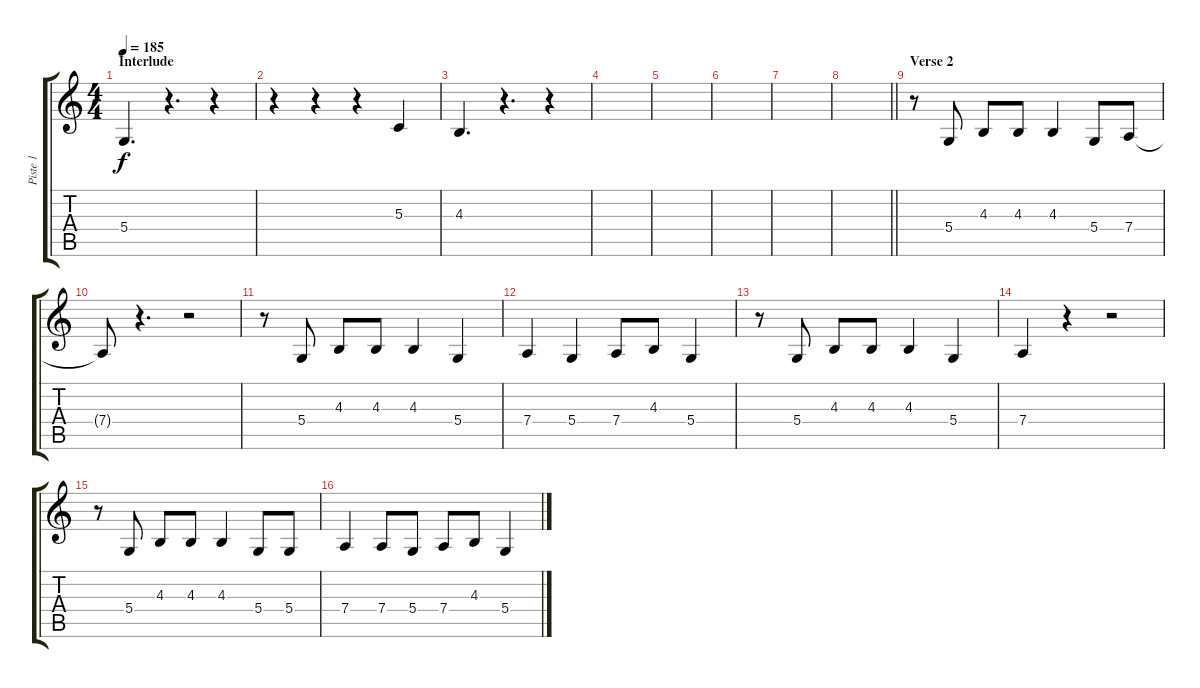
\track ("Piste 1" "Piste 1") {instrument altosax}
\staff {score tabs}
\tuning (E4 B3 G3 D3 A2 E2) {hide}
\ts (4 4)
\section ("" "Interlude")
\tempo 185
\clef g2
\ks c
5.4.4{d dy f} r.4{d} r.4 |
r.4 r.4 r.4 5.3.4 |
4.3.4{d} r.4{d} r.4 |
|
|
|
|
\barLineRight lightlight
|
\section ("" "Verse 2")
r.8 5.4.8 4.3.8 4.3.8 4.3.4 5.4.8 7.4.8 |
7.4{t}.8 r.4{d} r.2 |
r.8 5.4.8 4.3.8 4.3.8 4.3.4 5.4.4 |
7.4.4 5.4.4 7.4.8 4.3.8 5.4.4 |
r.8 5.4.8 4.3.8 4.3.8 4.3.4 5.4.4 |
7.4.4 r.4 r.2 |
r.8 5.4.8 4.3.8 4.3.8 4.3.4 5.4.8 5.4.8 |
7.4.4 7.4.8 5.4.8 7.4.8 4.3.8 5.4.4
